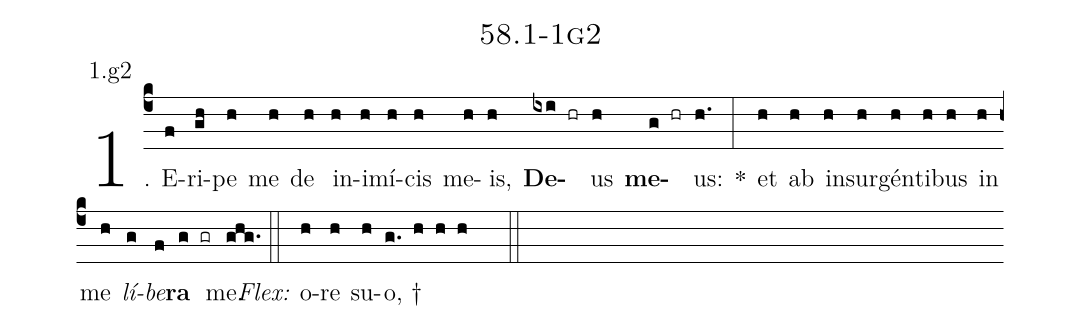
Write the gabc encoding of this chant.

name: 58.1-1g2;
annotation: 1.g2;
%%
(c4)1. E(f)ri(gh)pe(h) me(h) de(h) in(h)i(h)mí(h)cis(h) me(h)is,(h) <b>De</b>(ixi hr)us(h) <b>me</b>(g hr)us:(h.) *(:) et(h) ab(h) in(h)sur(h)gén(h)ti(h)bus(h) in(h) me(h) <i>lí</i>(g)<i>be</i>(f)<b>ra</b>(g gr) me.(ghg.) (::)
<i>Flex:</i>()  o(h)re(h) su(h)o, †(g. h h h  ::)
